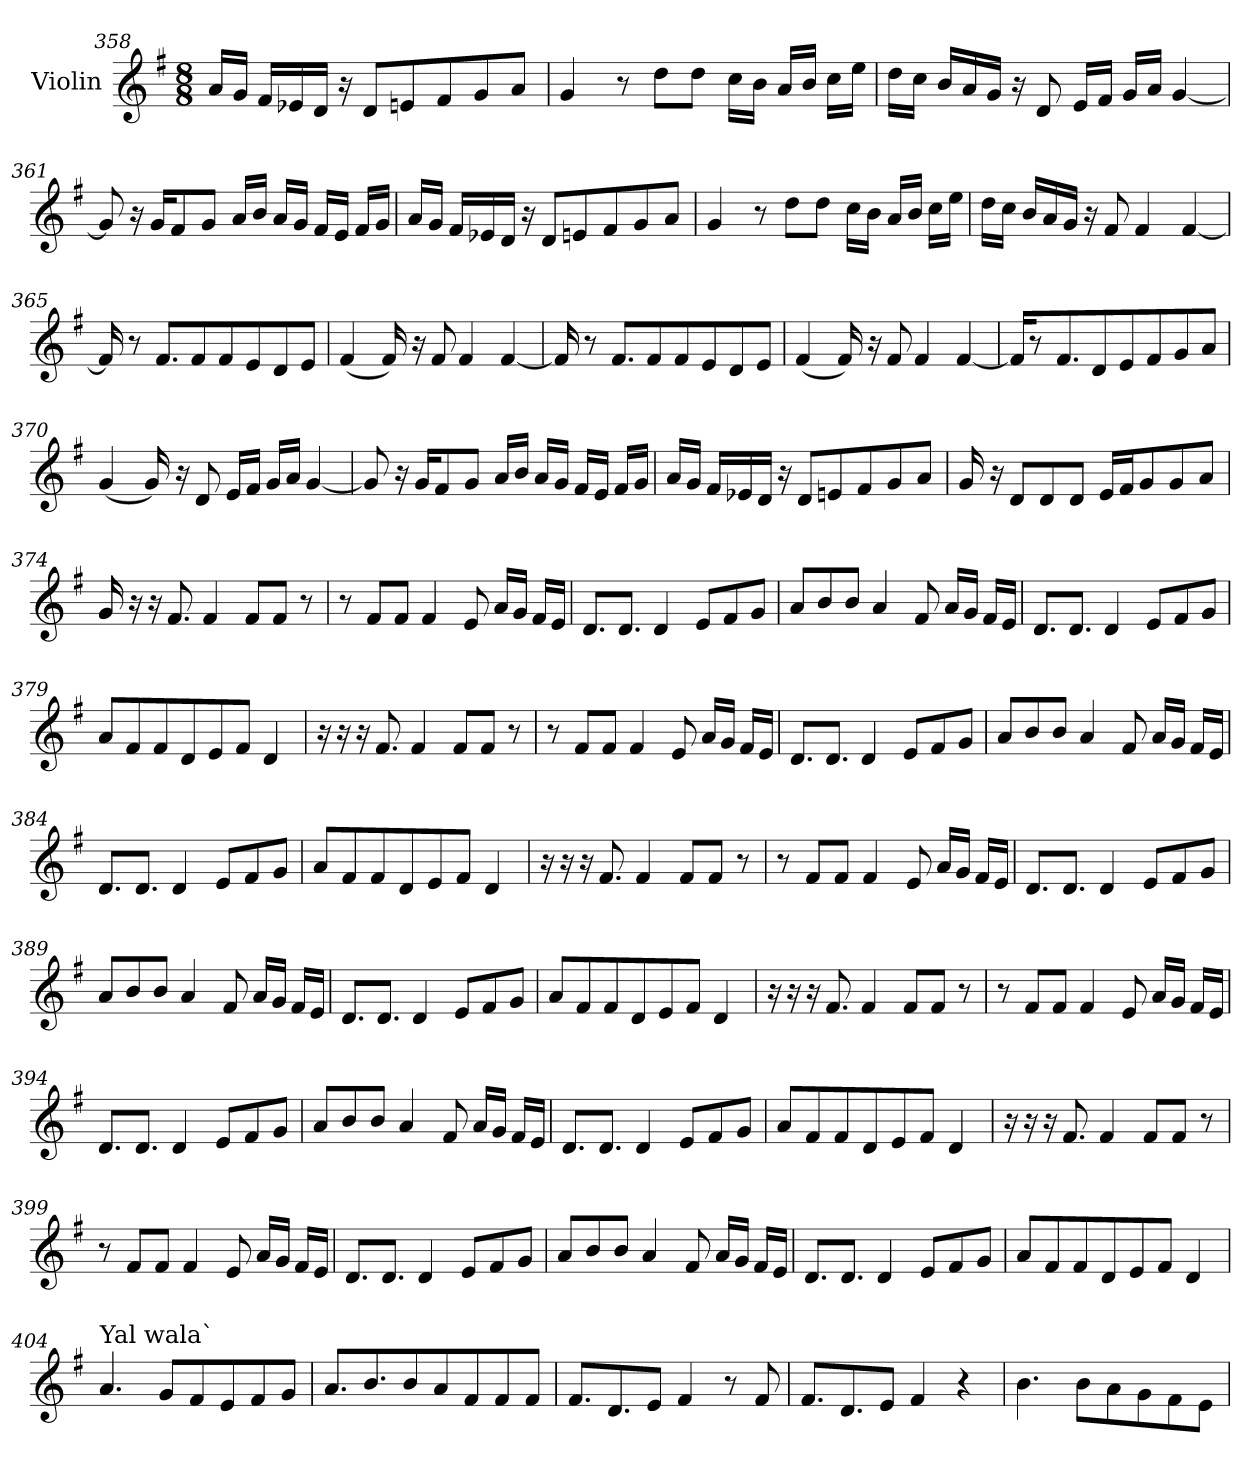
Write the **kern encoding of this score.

**kern
*part1
*staff1
*I"Violin
*clefG2
*k[f#]
*G:
*M8/8
=358
16a/LL
16g/JJ
16f#/LL
16e-X/
16d/JJ
16r
8d/L
8en/
8f#/
8g/
8a/J
!!LO:LB:g=z
=359
4g/
8r
8dd\L
8dd\J
16cc\LL
16b\JJ
16a/LL
16b/JJ
16cc\LL
16ee\JJ
=360
16dd\LL
16cc\JJ
16b/LL
16a/
16g/JJ
16r
8d/
16e/LL
16f#/JJ
16g/LL
16a/JJ
[4g/
=361
8g/]
16r
16g/KL
8f#/
8g/J
16a/LL
16b/JJ
16a/LL
16g/JJ
16f#/LL
16e/JJ
16f#/LL
16g/JJ
!!LO:LB:g=z
=362
16a/LL
16g/JJ
16f#/LL
16e-X/
16d/JJ
16r
8d/L
8en/
8f#/
8g/
8a/J
=363
4g/
8r
8dd\L
8dd\J
16cc\LL
16b\JJ
16a/LL
16b/JJ
16cc\LL
16ee\JJ
=364
16dd\LL
16cc\JJ
16b/LL
16a/
16g/JJ
16r
8f#/
4f#/
[4f#/
!!LO:LB:g=z
=365
16f#/]
8r
8.f#/L
8f#/
8f#/
8e/
8d/
8e/J
=366
(<4f#/
16f#/)
16r
8f#/
4f#/
[4f#/
=367
16f#/]
8r
8.f#/L
8f#/
8f#/
8e/
8d/
8e/J
=368
(<4f#/
16f#/)
16r
8f#/
4f#/
[4f#/
!!LO:LB:g=z
=369
16f#/KL]
8r
8.f#/
8d/
8e/
8f#/
8g/
8a/J
=370
(<4g/
16g/)
16r
8d/
16e/LL
16f#/JJ
16g/LL
16a/JJ
[4g/
=371
8g/]
16r
16g/KL
8f#/
8g/J
16a/LL
16b/JJ
16a/LL
16g/JJ
16f#/LL
16e/JJ
16f#/LL
16g/JJ
!!LO:LB:g=z
=372
16a/LL
16g/JJ
16f#/LL
16e-X/
16d/JJ
16r
8d/L
8en/
8f#/
8g/
8a/J
=373
16g/
16r
8d/L
8d/
8d/J
16e/LL
16f#/J
8g/
8g/
8a/J
=374
16g/
16r
16r
8.f#/
4f#/
8f#/L
8f#/J
8r
!!LO:PB:g=z
=375
8r
8f#/L
8f#/J
4f#/
8e/
16a/LL
16g/JJ
16f#/LL
16e/JJ
=376
8.d/L
8.d/J
4d/
8e/L
8f#/
8g/J
=377
8a/L
8b/
8b/J
4a/
8f#/
16a/LL
16g/JJ
16f#/LL
16e/JJ
=378
8.d/L
8.d/J
4d/
8e/L
8f#/
8g/J
!!LO:LB:g=z
=379
8a/L
8f#/
8f#/
8d/
8e/
8f#/J
4d/
=380
16r
16r
16r
8.f#/
4f#/
8f#/L
8f#/J
8r
=381
8r
8f#/L
8f#/J
4f#/
8e/
16a/LL
16g/JJ
16f#/LL
16e/JJ
=382
8.d/L
8.d/J
4d/
8e/L
8f#/
8g/J
!!LO:LB:g=z
=383
8a/L
8b/
8b/J
4a/
8f#/
16a/LL
16g/JJ
16f#/LL
16e/JJ
=384
8.d/L
8.d/J
4d/
8e/L
8f#/
8g/J
=385
8a/L
8f#/
8f#/
8d/
8e/
8f#/J
4d/
=386
16r
16r
16r
8.f#/
4f#/
8f#/L
8f#/J
8r
!!LO:LB:g=z
=387
8r
8f#/L
8f#/J
4f#/
8e/
16a/LL
16g/JJ
16f#/LL
16e/JJ
=388
8.d/L
8.d/J
4d/
8e/L
8f#/
8g/J
=389
8a/L
8b/
8b/J
4a/
8f#/
16a/LL
16g/JJ
16f#/LL
16e/JJ
=390
8.d/L
8.d/J
4d/
8e/L
8f#/
8g/J
!!LO:LB:g=z
=391
8a/L
8f#/
8f#/
8d/
8e/
8f#/J
4d/
=392
16r
16r
16r
8.f#/
4f#/
8f#/L
8f#/J
8r
=393
8r
8f#/L
8f#/J
4f#/
8e/
16a/LL
16g/JJ
16f#/LL
16e/JJ
=394
8.d/L
8.d/J
4d/
8e/L
8f#/
8g/J
!!LO:LB:g=z
=395
8a/L
8b/
8b/J
4a/
8f#/
16a/LL
16g/JJ
16f#/LL
16e/JJ
=396
8.d/L
8.d/J
4d/
8e/L
8f#/
8g/J
=397
8a/L
8f#/
8f#/
8d/
8e/
8f#/J
4d/
=398
16r
16r
16r
8.f#/
4f#/
8f#/L
8f#/J
8r
!!LO:LB:g=z
=399
8r
8f#/L
8f#/J
4f#/
8e/
16a/LL
16g/JJ
16f#/LL
16e/JJ
=400
8.d/L
8.d/J
4d/
8e/L
8f#/
8g/J
=401
8a/L
8b/
8b/J
4a/
8f#/
16a/LL
16g/JJ
16f#/LL
16e/JJ
=402
8.d/L
8.d/J
4d/
8e/L
8f#/
8g/J
!!LO:LB:g=z
=403
8a/L
8f#/
8f#/
8d/
8e/
8f#/J
4d/
=404
*MM100
!LO:TX:a:t=Yal wala`
4.a/
8g/L
8f#/
8e/
8f#/
8g/J
=405
8.a/L
8.b/
8b/
8a/
8f#/
8f#/
8f#/J
=406
8.f#/L
8.d/
8e/J
4f#/
8r
8f#/
!!LO:PB:g=z
=407
8.f#/L
8.d/
8e/J
4f#/
4r
=408
4.b\
8b\L
8a\
8g\
8f#\
8e\J
=
*-
